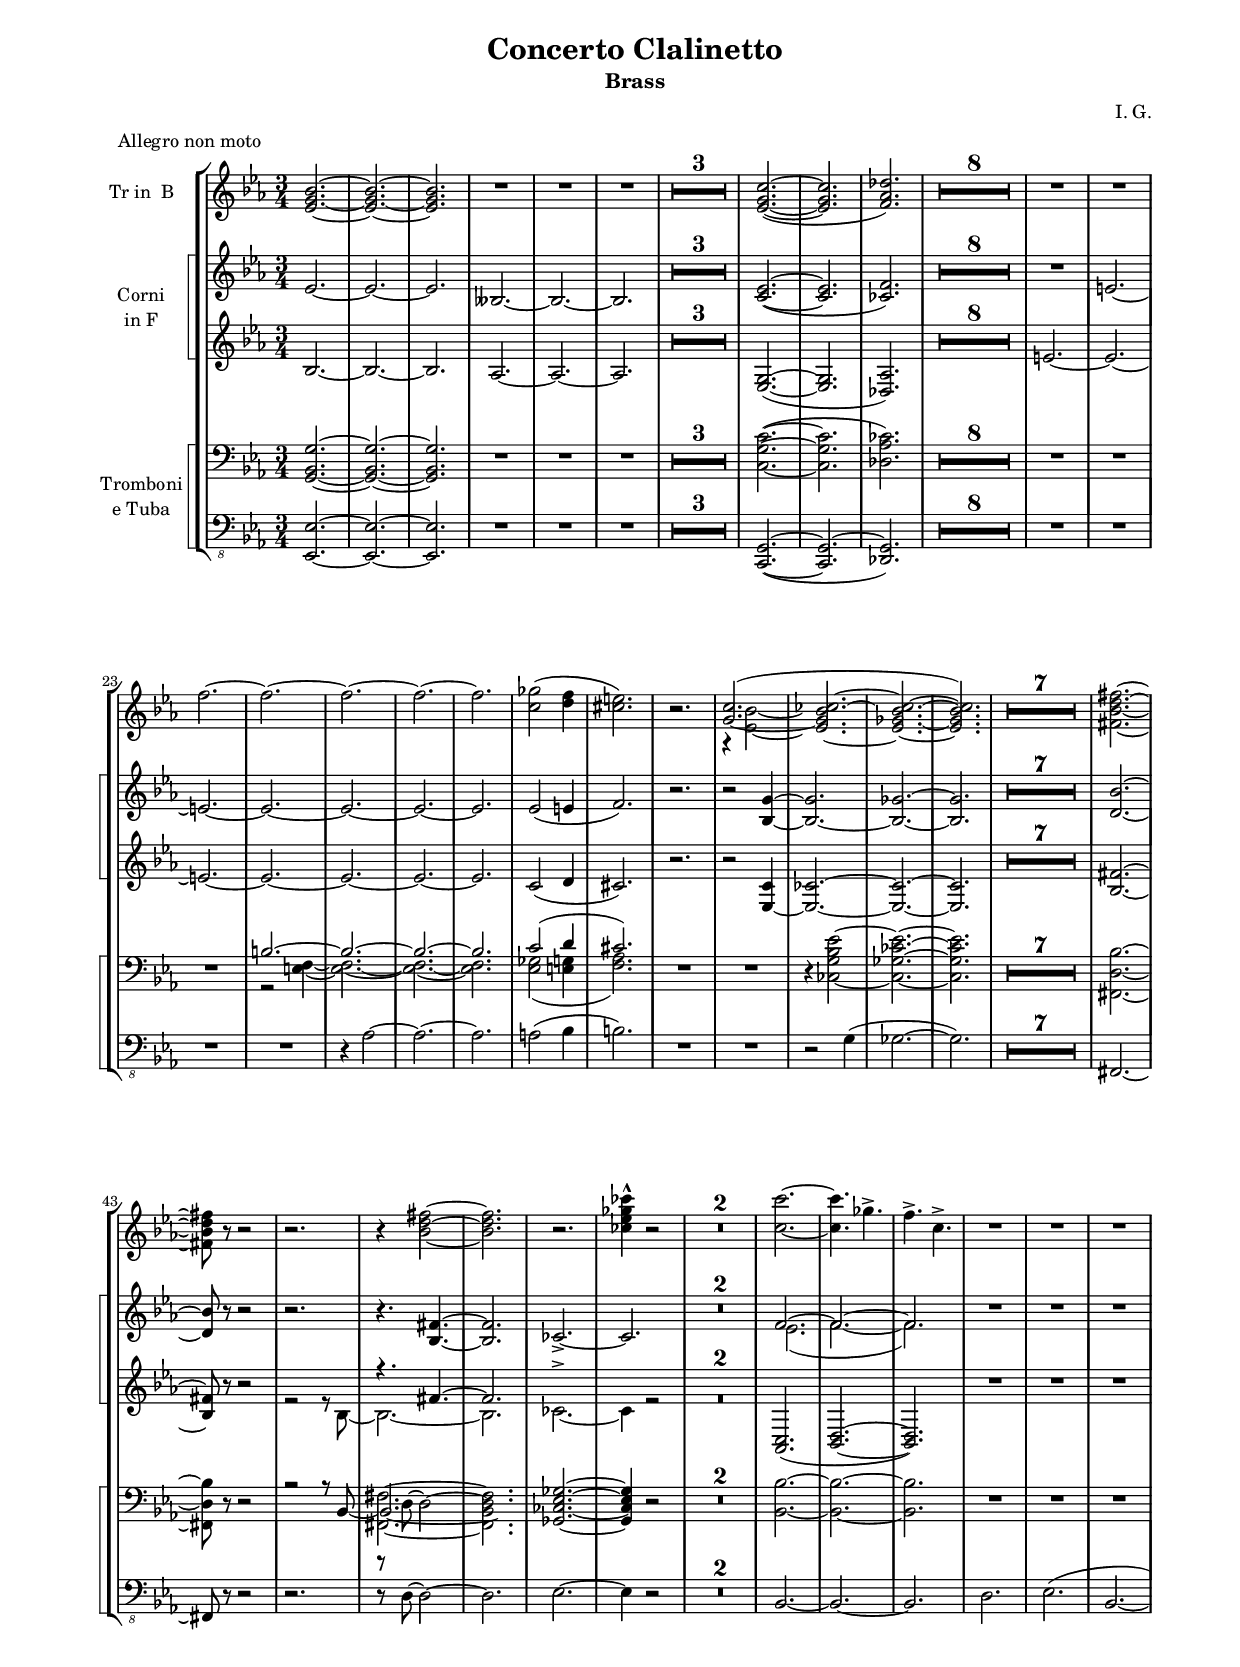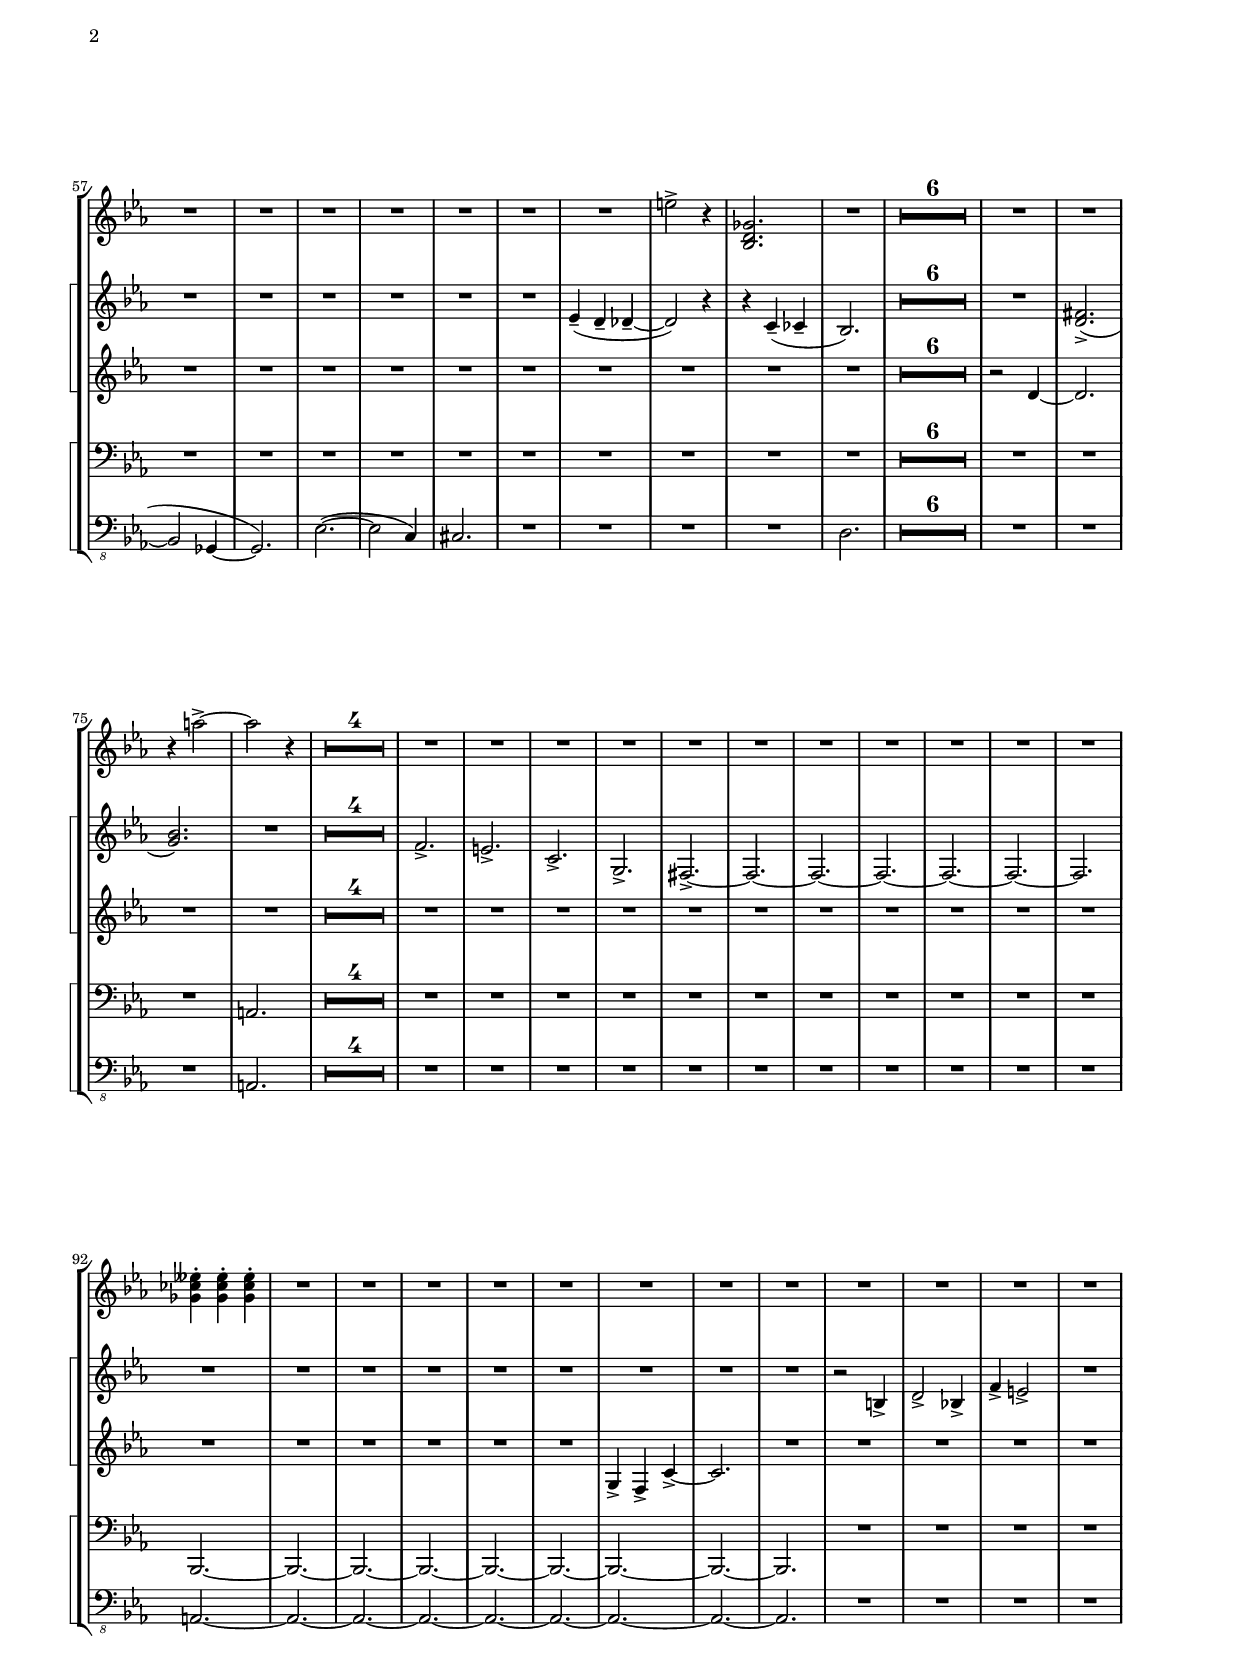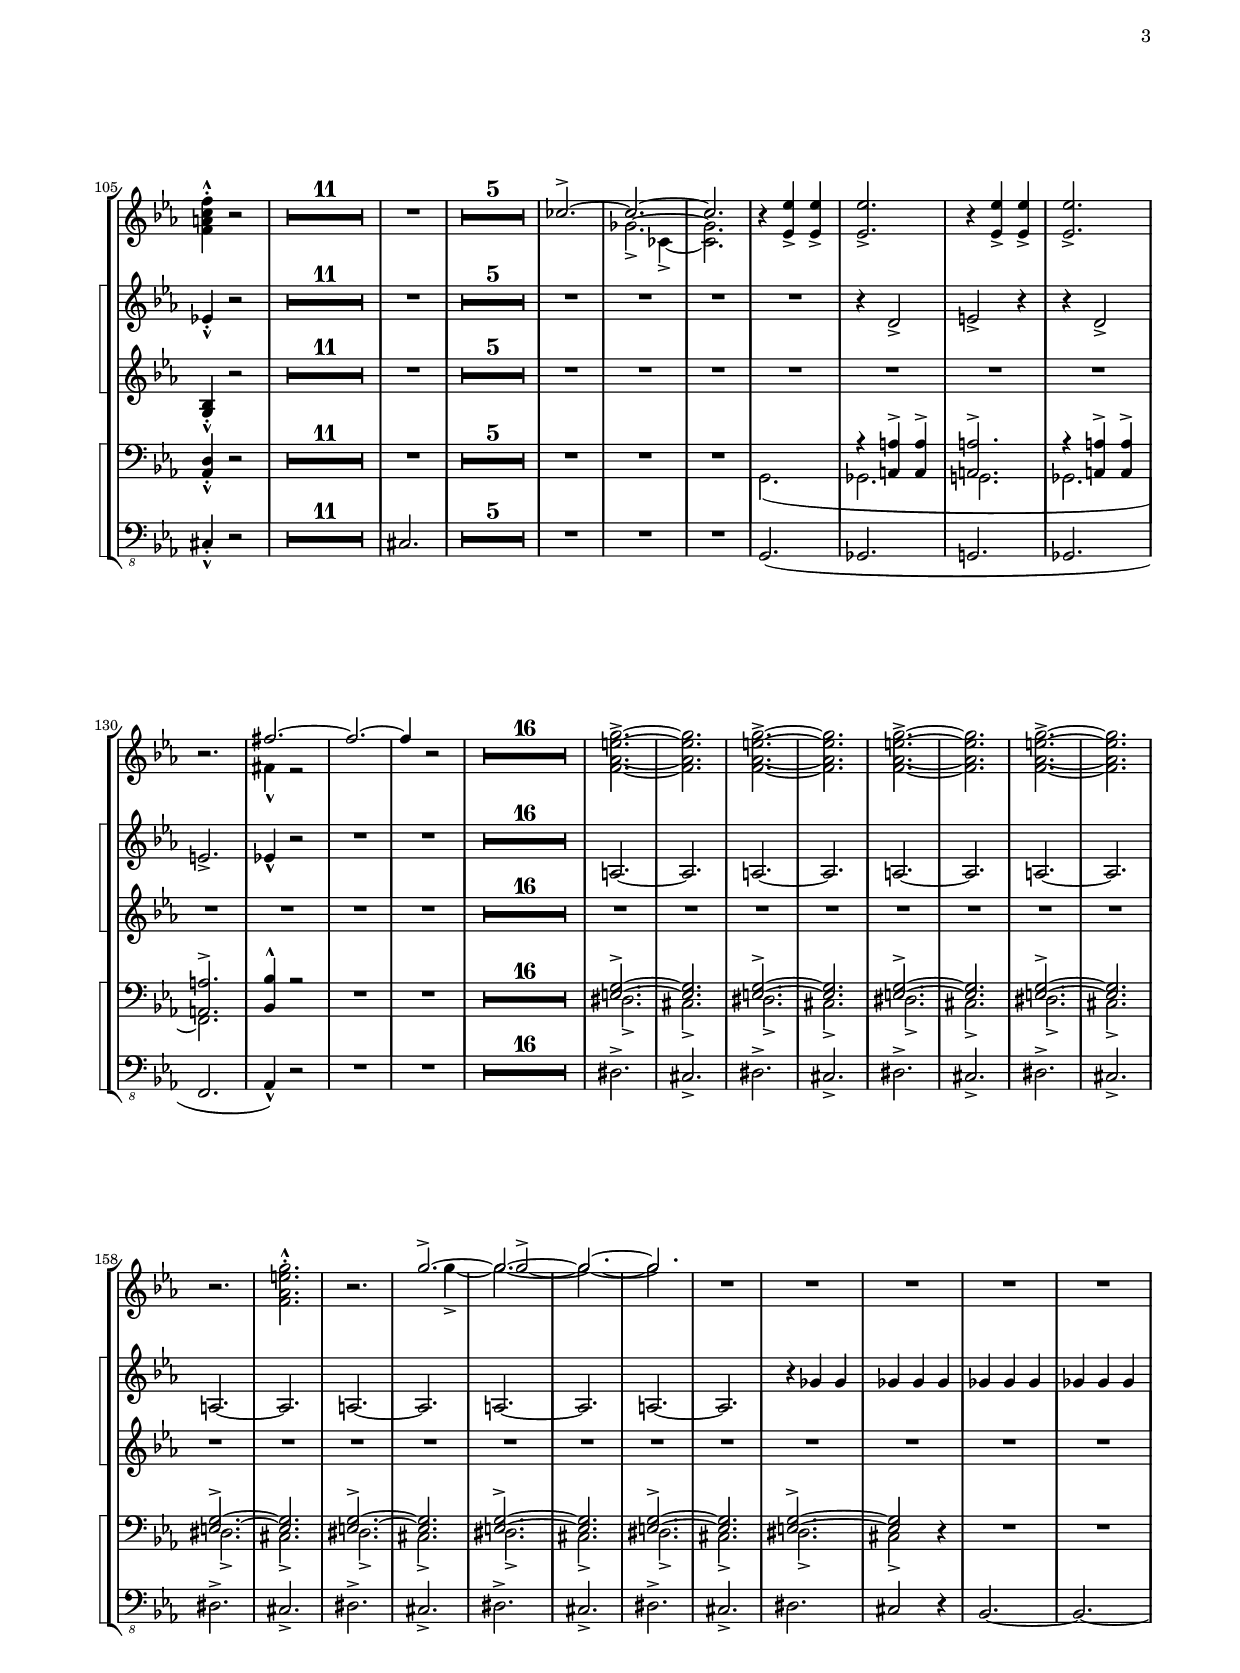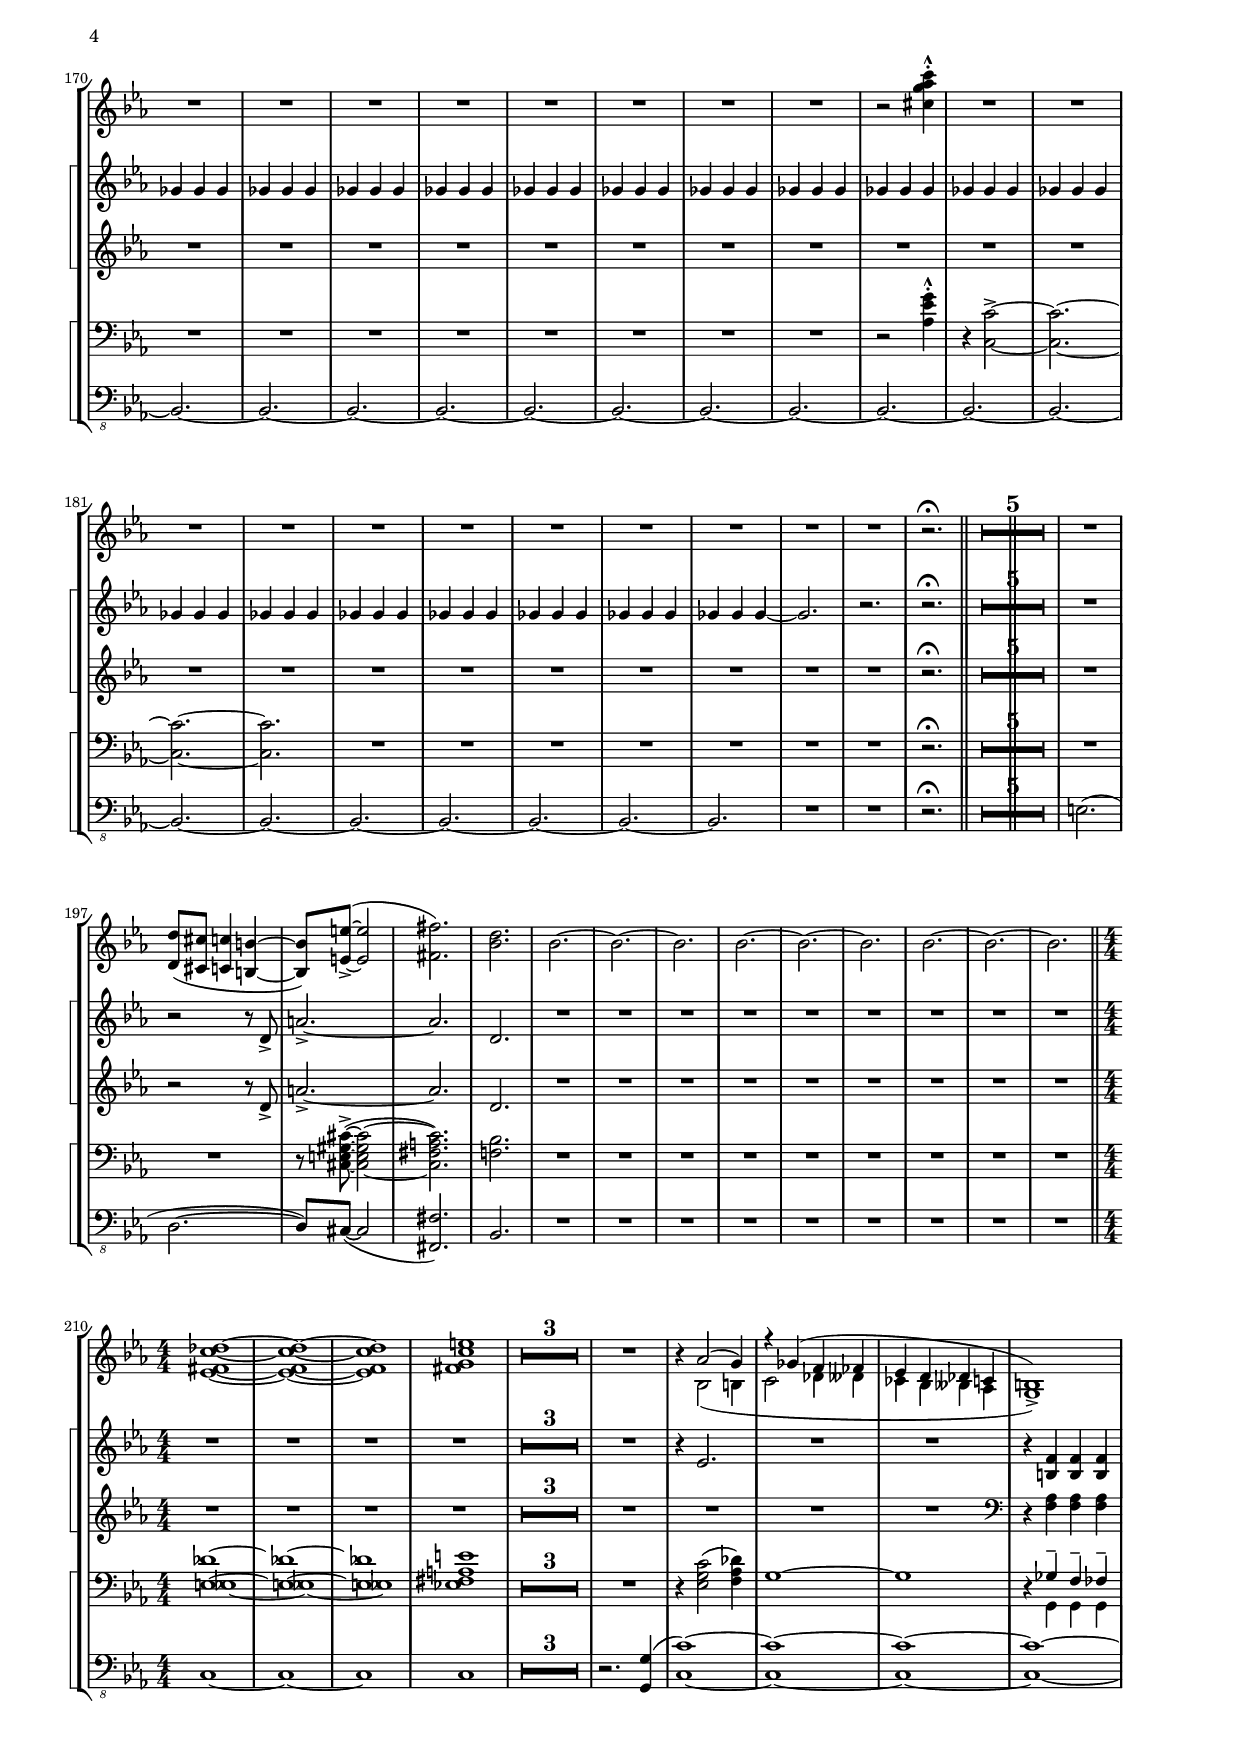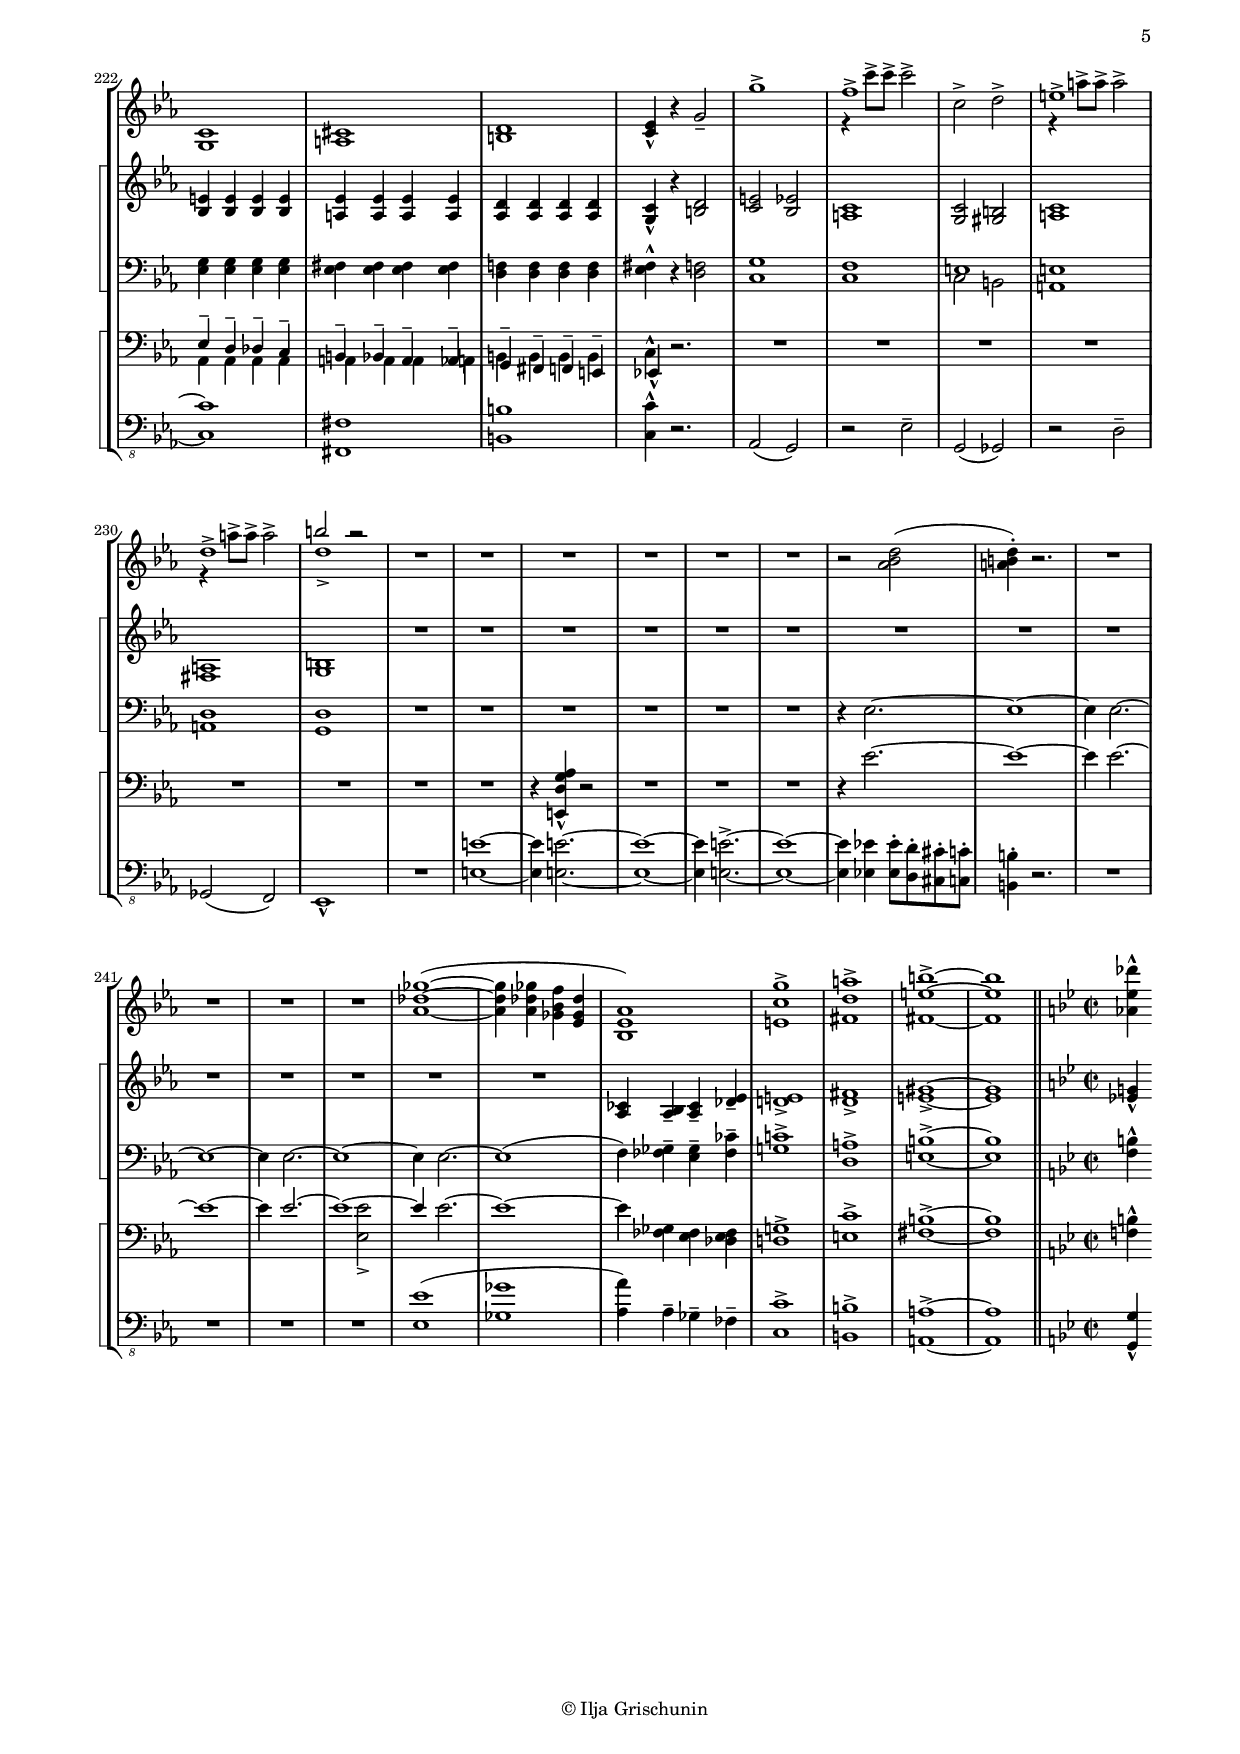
\version "2.18.0"

\language "deutsch"

\header {
  title = "Concerto Clalinetto"
  subtitle = "Brass"
  meter = "Allegro non moto"
  composer = "I. G."
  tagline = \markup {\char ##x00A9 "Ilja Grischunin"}
}

#(ly:set-option 'relative-includes #t)
#(set-global-staff-size 16)

\paper {
  #(set-paper-size "a4")
  top-system-spacing #'basic-distance = #25
  top-markup-spacing #'basic-distance = #8
  markup-system-spacing #'basic-distance = #8
  system-system-spacing #'basic-distance = #28
  last-bottom-spacing #'basic-distance = #15
  two-sided = ##t
  inner-margin = 20
  outer-margin = 15
}

\layout {
  \context {
    \Score
    %\remove "Bar_number_engraver"
  }
}
\version "2.19.15"
%\version "2.18.0"

\language "deutsch"

makeOctaves =
#(define-music-function (parser location arg mus)
   (integer? ly:music?)
   #{<<  \withMusicProperty #'to-relative-callback
         #(lambda (m p)
            (let ((mu (ly:music-property m 'element)))
              (ly:music-transpose mu (ly:make-pitch (- arg) 0 0))
              (ly:make-music-relative! mu p)
              (ly:music-transpose mu (ly:make-pitch arg 0 0)))
            p)
         \transpose c' $(ly:make-pitch arg 0 0) $mus
         $mus
     >>
   #})

trumpetMusic = \relative es' {
  \time 3/4
  \key es \major
  \override MultiMeasureRest #'expand-limit = #2
  \set Score.skipBars = ##t
  <es g b>2.~ q~ q R2.*6 <es g c>2.~( q <f as des>) R2.*10  f'2.~ f~ f~ f~ f
  <c ges'>2( <d f>4 <cis e>2.) r2.
  <<
    {
      <g_~ c>2.( <es_~ g b~ ces~><es_~ ges_~ b^~ ces^~> q)
    }
    \\
    {
      r4 <es~ b'^~>2_~ \hideNotes q2.
    }
  >>
  R2.*7 <fis b d fis>2.~ q8 r r2 r2. r4 <b d fis>2~ q2. r <ces es ges ces>4-^ r2 R2.*2
  <c c'>2.~ q4. ges'-> f-> c-> R2.*10 e2-> r4 <b, d ges>2.R2.*9 r4 a''2->~ a r4 R2.*15
  <ges, ces eses>4-. q-. q-. R2.*12 <f a c f>4-.-^ r2 R2.*17
  <<
    {
      ces'2.->~ ces~ ces
    }
    \\
    {
      s2. ges->^~ ges
    }
    \\
    {
      \voiceTwo
      s2. s2 ces,4->~ ces2.
    }
  >>
  r4 <es es'>-> q-> q2.-> r4 q-> q-> q2.-> r
  <<
    {
      fis'~ fis~ fis4 b,2\rest R2.*16
    }
    \\
    {
      fis4-^ r2 s2. s
    }
  >>
  \repeat unfold 4 {<f as e' g>2.->~ q} r2. q2.-.-^ r2.
  <<
    {
      g'2.->~ g~ g~ g
    }
    \\
    {
      s2 g4->~ g2.~ g~ g
    }
    \\
    {
      \voiceTwo
      s2. s4 \stemUp g2^>~ \hideNotes g2.~ g
    }
  >>
  R2.*13 r2 <cis, g' as c>4-.-^ R2.*11 r2.\fermata
  %%%%%%%%%%%%%%%%%%%
  \bar "||" \cadenzaOn R1*10 \cadenzaOff \bar "||"
  %%%%%%%%%%%%%%%%%%%
  R2.*6
  \makeOctaves #-1 {d8( cis c4 h~ h8) e(->~ e2 fis2.)}<b, d>
  b~ b~ b b~ b~ b b~ b~ b
  \bar "||"
  \numericTimeSignature
  \time 4/4
  <es, fis c' des>1~ q~ q <fis g c e> R1*4 r4
  <<
    {
      as2( g4) r ges( f fes es d des c h1)
    }
    \\
    {
      b2( h4 c2 des4 deses ces b heses as g1->)
    }
  >>
  <g c><a cis><h d><c es>4-^ r g'2-- g'1->
  <<
    {
      f->
    }
    \\
    {
      r4 c'8^> c^> c2^>
    }
  >>
  c,-> d->
  <<
    {
      e1-> d-> h'2 r
    }
    \\
    {
      \repeat unfold 2 {r4 a8^> a^> a2^>} d,1->
    }
  >>
  R1*6 r2 <as b d>( <a h d>4)-. r2. R1*4 <as des ges>1~(
  q4 q <ges b f'><es ges des'><b es as>1)
  <e c' g'>1-><fis d' a'>-><fis e' h'>->~ q
  \bar "||"
  %%%%%%%%%%%%%%%%%%%%%%%%%%%
  \key b \major
  \defaultTimeSignature
  \time 2/2
  <as es' des'>4-^
}

\version "2.19.15"
%\version "2.18.0"

\language "deutsch"

cornoOneMusic = \relative es' {
  \time 3/4
  \key es \major
  \override MultiMeasureRest #'expand-limit = #2
  \set Score.skipBars = ##t
  es2.~ es~ es heses~ heses~ heses R2.*3 <c es>2.~( q <ces f>) R2.*9  e2.~ e~ e~ e~ e~ e
  es2( e4 f2.) r2. r2 <b, g'>4~ <b~ g'>2.<b ges'>~ q
  R2.*7 <d b'>2.~ q8 r r2 r2. r4. <b fis'>~ q2. ces->~ ces R2.*2
  <<
    {
      f2.~ f~ f
    }
    \\
    {
      es( f~ f)
    }
  >>
  R2.*9 es4--( d-- des--~ des2) r4 r c--( ces-- b2.) R2.*7 <d fis>2.->( <g b>) R2.*5
  f2.-> e-> c-> g-> fis->~ fis~ fis~ fis~ fis~ fis~ fis R2.*9 r2 h4-> d2-> b!4-> f'4-> e2->
  R2. es!4-.-^ r2 R2.*21 r4 d2-> e-> r4 r d2-> e2.-> es!4-^ r2 R2.*18
  \repeat unfold 8 {a,2.~ a} r4 ges' ges \repeat unfold 20 {ges4 ges ges} ges4 ges ges~ ges2.
  r2. r\fermata
  %%%%%%%%%%%%%%%%%%%
  \bar "||" \cadenzaOn R1*10 \cadenzaOff \bar "||"
  %%%%%%%%%%%%%%%%%%%
  R2.*6
  r2 r8 d-> a'2.->~ a d, R2.*9
  \bar "||"
  \numericTimeSignature
  \time 4/4
  R1*8 r4 es2. R1*2 r4 <h f'> q q <b e> q q q <a es'> q q q <as d> q q q
  <g c>-^ r <h d>2<c e><b es><a c>1<g c>2<gis h><a c>1<fis a><g h> R1*14
  <as ces>4<as b>--<as ces>--<des es>--<d! e!>1-><d fis>-><e gis>->~ q
  \bar "||"
  %%%%%%%%%%%%%%%%%%%%%%%%%%%
  \key b \major
  \defaultTimeSignature
  \time 2/2
  <es! g!>4-^
}

\version "2.19.15"
%\version "2.18.0"

\language "deutsch"

cornoTwoMusic = \relative es' {
  %\clef bass
  \time 3/4
  \override MultiMeasureRest #'expand-limit = #2
  \key es \major
  \set Score.skipBars = ##t
  b2.~ b~ b as~ as~ as R2.*3 <es g>2.~( q <des as'>) R2.*8  e'2.~ e~ e~ e~ e~ e~ e
  c2( d4 cis2.) r2. r2 <es,_~ c'>4<es ces'>2.~ q~ q
  R2.*7 <b' fis'>2.~ q8 r r2
  <<
    {
      s2. r4. fis'~ fis2. s2.*2
    }
    \\
    {
      r2 r8 b,~ b2.~ b ces^>~ ces4 r2 R2.*2
    }
  >>
  <as, c>2.(<b d>~ q) R2.*19 r2 d'4~ d2.
  R2.*23 g,4-> f-> c'->~ c2. R2.*5 <g b>4-.-^ r2
  R2.*26 R2.*18 R2.*40  r2.\fermata
  %%%%%%%%%%%%%%%%%%%
  \bar "||" \cadenzaOn R1*10 \cadenzaOff \bar "||"
  %%%%%%%%%%%%%%%%%%%
  R2.*6
  %\clef treble
  r2 r8 d'-> a'2.->~ a d, R2.*9
  \bar "||"
  \numericTimeSignature
  \time 4/4
  R1*11
  \clef bass
  r4 <f, as> q q <es g> q q q <es fis> q q q <d f!><d f> q q
  <es fis>-^ r <d f>2<c g'>1<c f>
  <<
    {
      e
    }
    \\
    {
      c2 h
    }
  >>
  <a e'>1<a d><g d'> R1*6 r4 \repeat unfold 3 {es'2.~ es1~ es4}
  es2.~ es1( f4) <fes ges>--<es ges>--<fes ces'>--
  <g! c!>1-><d a'>-><e h'>->~ q
  \bar "||"
  %%%%%%%%%%%%%%%%%%%%%%%%%%%
  \key b \major
  \defaultTimeSignature
  \time 2/2
  <f h>4-^
}

\version "2.19.15"
%\version "2.18.0"

\language "deutsch"

trombonMusic = \relative es {
  \clef bass
  \time 3/4
  \key es \major
  \override MultiMeasureRest #'expand-limit = #2
  \set Score.skipBars = ##t
  <g, b g'>2.~ q~ q R2.*6 <c g' c>2.~( q <des as' ces>) R2.*11
  <<
    {
      h'2.~ h~ h~ h c2( d4 cis2.)
    }
    \\
    {
      r2 <e, f>4~ q2.~ q~ q <es ges>2( <e g>4 <f as>2.)
    }
  >>
  R2.*2 r4 <ces~ g' b~ es~>2<ces ges' ces es>2.~ q
  R2.*7 <fis, d' b'>2.~ q8 r r2
  <<
    {
      r2 r8 b_~ b2._~ \hideNotes b
    }
    \\
    {
      s2. <fis~ fis'^~> <fis b d fis>
    }
    \\
    {
      \voiceTwo
      s2. r8 d'^~ d2^~ \hideNotes d2.
    }
  >>
  <ges, ces es ges>~ q4 r2 R2.*2 <b b'>2.~ q~ q R2.*22 a2. R2.*15
  \repeat unfold 8 {b,2.~} b R2.*4 <as' d>4-.-^ r2 R2.*20
  <<
    {
      s2. r4 <a a'>-> q-> q2.-> r4 q-> q-> q2.-> <b b'>4-^ r2
    }
    \\
    {
      g2.( ges g! ges f) s
    }
  >>
  R2.*18
  \repeat unfold 8 {
    <<
      {
        <e' g>2.->~ q
      }
      \\
      {
        dis2.-> cis->
      }
    >>
  }
  <<
    {
      <e g>2.->~ q2
    }
    \\
    {
      dis2.-> cis2->
    }
  >>
  r4 R2.*10 r2 <as' es' g>4-.-^ r <c, c'>2->~ q2.~ q~ q 
  R2.*7 r2.\fermata
  %%%%%%%%%%%%%%%%%%%
  \bar "||" \cadenzaOn R1*10 \cadenzaOff \bar "||"
  %%%%%%%%%%%%%%%%%%%
  R2.*7
  r8 <cis e gis cis>(->~ q2~ <cis fis a cis>2.)<f! b> R2.*9
  \bar "||"
  \numericTimeSignature
  \time 4/4
  \repeat unfold 2 {
    <<
      {
        %\once \override Stem.length = #12
        %\displaceHeads #'(0.9 -0.001)
        \once \override Accidental.extra-offset = #'(.5 . 0)
        <e! des'!>1~
      }
      \\
      {
        \voiceThree
        \once \override NoteHead.X-offset = #.5
        %\once \override Stem.rotation = #'(40 0 0)
        %\once \override Stem.extra-offset = #'(0.2 . -0.2)
        %Z%\once \override Stem.length = #9.5
        %\hide Flag
        %\once \override Flag.stencil = ##f
        \once \override Accidental.extra-offset = #'(4 . 0)
        es!_~
      }   
    >>
  }
  <<
    {
      %\once \override Stem.length = #12
      %\displaceHeads #'(0.9 -0.001)
      \once \override Accidental.extra-offset = #'(.5 . 0)
      <e! des'!>1
    }
    \\
    {
      \voiceThree
      \once \override NoteHead.X-offset = #.5
      %\once \override Stem.rotation = #'(40 0 0)
      %\once \override Stem.extra-offset = #'(0.2 . -0.2)
      %\once \override Stem.length = #9.5
      %\hide Flag
      %\once \override Flag.stencil = ##f
      \once \override Accidental.extra-offset = #'(4 . 0)
      es!
    }   
  >>
  <es! fis a e'> R1*4 r4 <es g c>2(<f as des>4) g1~ g r4 
  <<
    {
      ges-- f-- fes-- es-- d-- des-- c--
      h-- b-- a-- 
      \once \override Accidental.extra-offset = #'(1.3 . 0)
      as-- g-- fis-- f-- e-- es!_^
    }
    \\
    {
      g g g as as as as a a 
      \once \override NoteColumn.force-hshift = #1
      a 
      %\once \override NoteHead.X-offset = #1.9
      %\once \override Stem.extra-offset = #'(1.9 . 0)
      \once \override NoteColumn.force-hshift = #1.5
      \once \override Accidental.extra-offset = #'(2.35 . 0)
      a!
      h h h h c^^
    }
  >>
  r2. R1*8 r4 <e, d' g as>4-^ r2 R1*3 r4
  \repeat unfold 2 {es''2.~ es1~ es4}
  <<
    {
      es2.~ es1~ es4
    }
    \\
    {
      s2. s2 <es, es'>-> s4
    }
  >>
  es'2.~ es1~ es4 <fes, ges><es fes><des es fes>
  <d! g!>1-><e c'>-><fis h>->~ q
  \bar "||"
  %%%%%%%%%%%%%%%%%%%%%%%%%%%
  \key b \major
  \defaultTimeSignature
  \time 2/2
  <f! h>4-^
}

\version "2.19.15"
%\version "2.18.0"

\language "deutsch"

makeOctaves =
#(define-music-function (parser location arg mus)
   (integer? ly:music?)
   #{<<  \withMusicProperty #'to-relative-callback
         #(lambda (m p)
            (let ((mu (ly:music-property m 'element)))
              (ly:music-transpose mu (ly:make-pitch (- arg) 0 0))
              (ly:make-music-relative! mu p)
              (ly:music-transpose mu (ly:make-pitch arg 0 0)))
            p)
         \transpose c' $(ly:make-pitch arg 0 0) $mus
         $mus
     >>
   #})

tubaMusic = \relative {
  \clef "bass_8"
  \time 3/4
  \key es \major
  \override MultiMeasureRest #'expand-limit = #2
  \set Score.skipBars = ##t
  <es,, es'>2.~ q~ q R2.*6 <c g'>2.~( <c g'^~><des g>) R2.*12
  r4 as''2~ as2.~ as a2( b4 h2.) R2.*2 r2 g4( ges2.~ ges)
  R2.*7 fis,2.~ fis8 r r2 r2. r8 d'~ d2~ d2. es~ es4 r2 R2.*2
  b2.~ b~ b d es( b~ b2 ges4~ ges2.) es'~( es2 c4) cis2. R2.*4
  d2. R2.*9 a2. R2.*15 \repeat unfold 8 {a2.~} a R2.*4 cis4-.-^ r2
  R2.*11 cis2. R2.*8 g2.( ges g! ges f as4-^) r2 R2.*18
  \repeat unfold 8 {dis2.-> cis->} dis cis2 r4
  \repeat unfold 19 {b2.~} b2. R2.*2 r2.\fermata
  %%%%%%%%%%%%%%%%%%%
  \bar "||" \cadenzaOn R1*10 \cadenzaOff \bar "||"
  %%%%%%%%%%%%%%%%%%%
  R2.*5
  e2.( d^~ d8) cis(~ cis2 <fis, fis'>2.) b R2.*9
  \bar "||"
  \numericTimeSignature
  \time 4/4
  c1~ c~ c c R1*3 
  r2.\makeOctaves #1 {g4( c1)~ c~ c~ c~ c fis, h c4-^} r2.
  as2( g) r es'-- g,( ges) r d'-- ges,( f) es1-^ R1
  \makeOctaves #1 {
    e'1~ e4 e2.~ e1~ e4 e2.->~ e1~ e4 es es8-. d-. cis-. c-. 
    h4-. r2. R1*4 es1( ges as4)
  } as-- ges-- fes-- \makeOctaves #1 {c1-> h-> a->~ a}
  \bar "||"
  %%%%%%%%%%%%%%%%%%%%%%%%%%%
  \key b \major
  \defaultTimeSignature
  \time 2/2
  <g g'>4-^
}

\score {
  \new StaffGroup = "StaffGroup_brass" <<
    \new Staff = "Staff_trumpet" {
      \set Staff.instrumentName = #"Tr in  B"
      %\transpose b c'
      \trumpetMusic
    }
    \new StaffGroup = "GrandStaff_corni" \with {
      instrumentName = \markup {
        \center-column {
          "Corni"
          \line { "in F" }
        }
      }
      systemStartDelimiter = #'SystemStartSquare
    }
    <<
      \new Staff = "Staff_hornI" {
        %\transpose f c' 
        \cornoOneMusic
      }
      \new Staff = "Staff_horn2" {
        %\transpose f c' 
        \cornoTwoMusic
      }
    >>
    \new StaffGroup = "GrandStaff_trombon_e_tuba" \with {
      instrumentName = \markup {
        \center-column {
          "Tromboni"
          \line { "e Tuba" }
        }
      }
      systemStartDelimiter = #'SystemStartSquare
    }
    <<
      \new Staff = "Staff_trombon" {
        \trombonMusic
      }
      \new Staff = "Staff_tuba" {
        \tubaMusic
      }
    >>
  >>
}